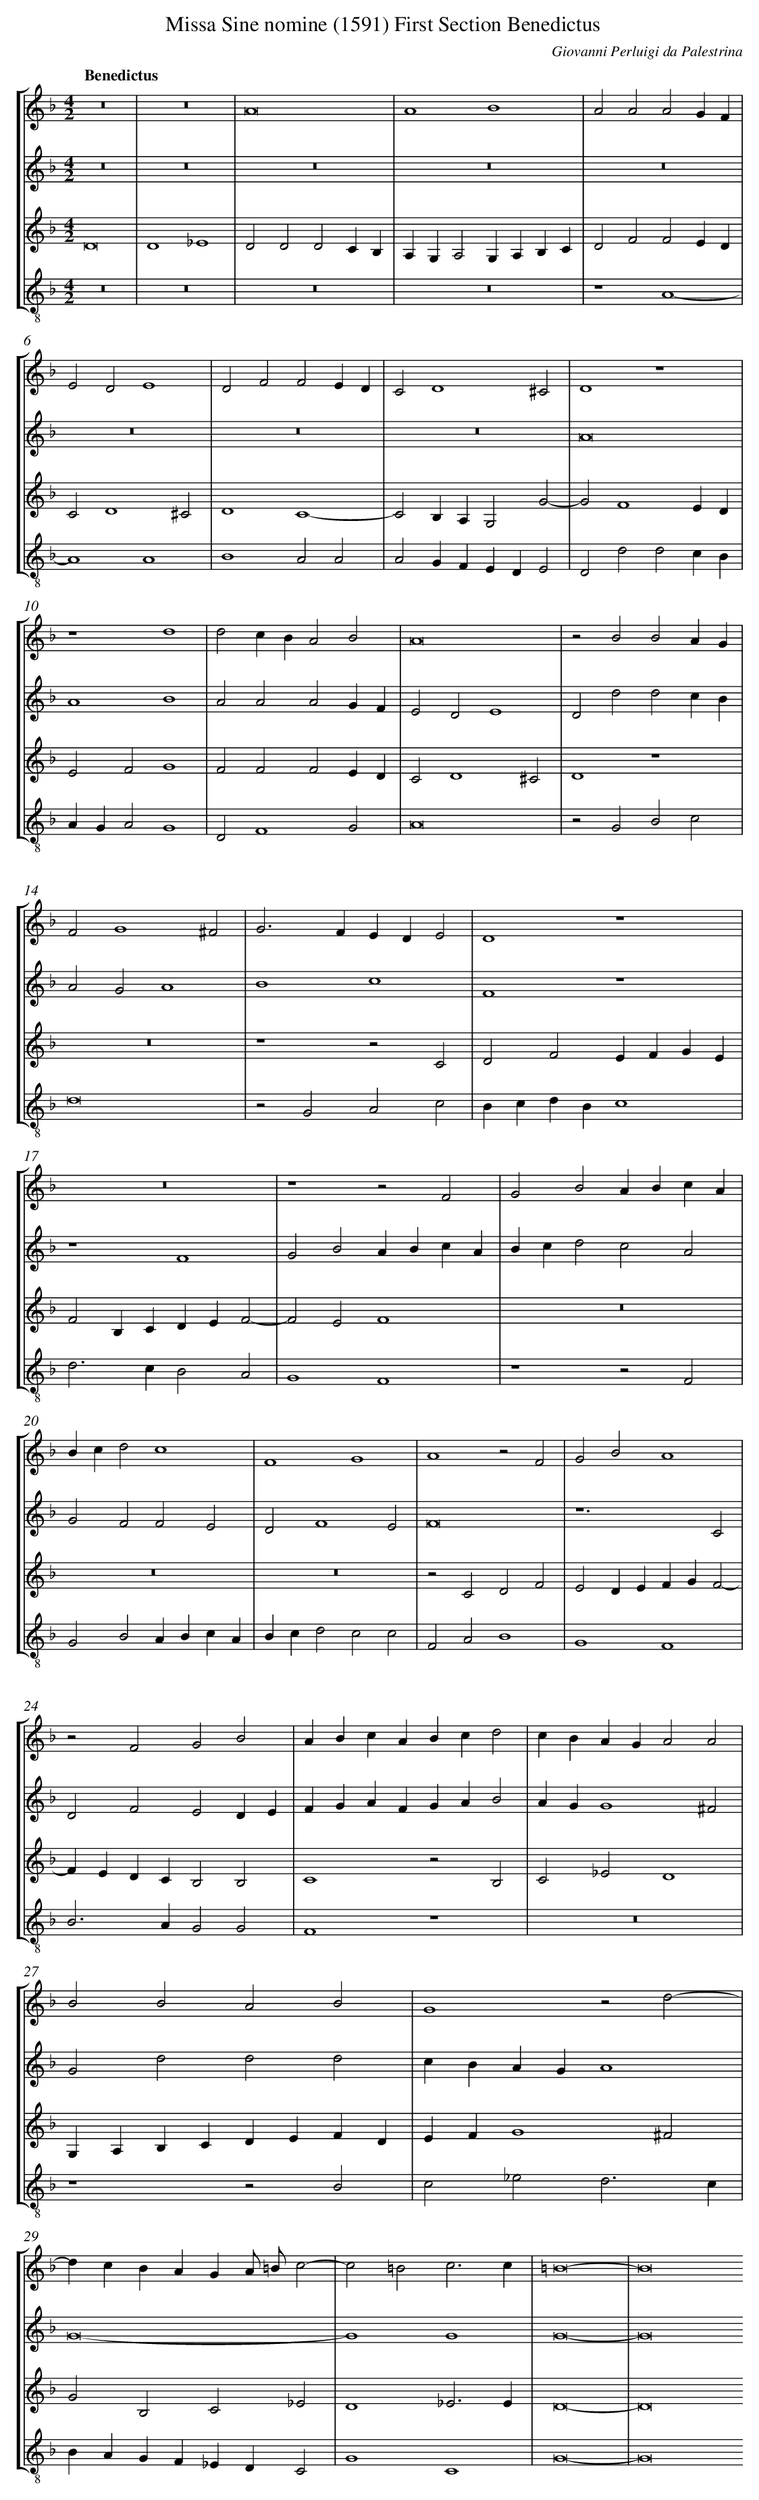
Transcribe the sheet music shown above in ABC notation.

X:1
T: Missa Sine nomine (1591) First Section Benedictus
C: Giovanni Perluigi da Palestrina
L: 1/4
M: 4/2
Q: "Benedictus"
%%staves [1 2 3 4]
V: 1 clef=treble
V: 2 clef=treble
V: 3 clef=treble
V: 4 clef=treble-8
K: F
[V:1] z8 |
[V:2] z8 |
[V:3] D8 |
[V:4] z8 |
[V:1] z8 |
[V:2] z8 |
[V:3] D4_E4 |
[V:4] z8 |
[V:1] A8 |
[V:2] z8 |
[V:3] D2D2D2CB, |
[V:4] z8 |
[V:1] A4B4 |
[V:2] z8 |
[V:3] A,G,A,2G,A,B,C |
[V:4] z8 |
[V:1] A2A2A2GF |
[V:2] z8 |
[V:3] D2F2F2ED |
[V:4] z4A4- |
[V:1] E2D2E4 |
[V:2] z8 |
[V:3] C2D4^C2 |
[V:4] A4A4 |
[V:1] D2F2F2ED |
[V:2] z8 |
[V:3] D4C4- |
[V:4] B4A2A2 |
[V:1] C2D4^C2 |
[V:2] z8 |
[V:3] C2B,A,G,2G2- |
[V:4] A2GFEDE2 |
[V:1] D4z4 |
[V:2] A8 |
[V:3] G2F4ED |
[V:4] D2d2d2cB |
[V:1] z4d4 |
[V:2] A4B4 |
[V:3] E2F2G4 |
[V:4] AGA2G4 |
[V:1] d2cBA2B2 |
[V:2] A2A2A2GF |
[V:3] F2F2F2ED |
[V:4] D2F4G2 |
[V:1] A8 |
[V:2] E2D2E4 |
[V:3] C2D4^C2 |
[V:4] A8 |
[V:1] z2B2B2AG |
[V:2] D2d2d2cB |
[V:3] D4z4 |
[V:4] z2G2B2c2 |
[V:1] F2G4^F2 |
[V:2] A2G2A4 |
[V:3] z8 |
[V:4] d8 |
[V:1] G2>F2EDE2 |
[V:2] B4c4 |
[V:3] z4z2C2 |
[V:4] z2G2A2c2 |
[V:1] D4z4 |
[V:2] F4z4 |
[V:3] D2F2EFGE |
[V:4] BcdBc4 |
[V:1] z8 |
[V:2] z4F4 |
[V:3] F2B,CDEF2- |
[V:4] d2>c2B2A2 |
[V:1] z4z2F2 |
[V:2] G2B2ABcA |
[V:3] F2E2F4 |
[V:4] G4F4 |
[V:1] G2B2ABcA |
[V:2] Bcd2c2A2 |
[V:3] z8 |
[V:4] z4z2F2 |
[V:1] Bcd2c4 |
[V:2] G2F2F2E2 |
[V:3] z8 |
[V:4] G2B2ABcA |
[V:1] F4G4 |
[V:2] D2F4E2 |
[V:3] z8 |
[V:4] Bcd2c2c2 |
[V:1] A4z2F2 |
[V:2] F8 |
[V:3] z2C2D2F2 |
[V:4] F2A2B4 |
[V:1] G2B2A4 |
[V:2] z6C2 |
[V:3] E2DEFGF2- |
[V:4] G4F4 |
[V:1] z2F2G2B2 |
[V:2] D2F2E2DE |
[V:3] FEDCB,2B,2 |
[V:4] B2>A2G2G2 |
[V:1] ABcABcd2 |
[V:2] FGAFGAB2 |
[V:3] C4z2B,2 |
[V:4] F4z4 |
[V:1] cBAGA2A2 |
[V:2] AGG4^F2 |
[V:3] C2_E2D4 |
[V:4] z8 |
[V:1] B2B2A2B2 |
[V:2] G2d2d2d2 |
[V:3] G,A,B,CDEFD |
[V:4] z4z2B2 |
[V:1] G4z2d2- |
[V:2] cBAGA4 |
[V:3] EFG4^F2 |
[V:4] c2_e2d3c |
[V:1] dcBAGA/ =B/c2- |
[V:2] G8- |
[V:3] G2B,2C2_E2 |
[V:4] BAGF_EDC2 |
[V:1] c2=B2c3c |
[V:2] G4G4 |
[V:3] D4_E3E |
[V:4] G4C4 |
[V:1] =B8- |
[V:2] G8- |
[V:3] D8- |
[V:4] G8- |
[V:1] B8
[V:2] G8
[V:3] D8
[V:4] G8
